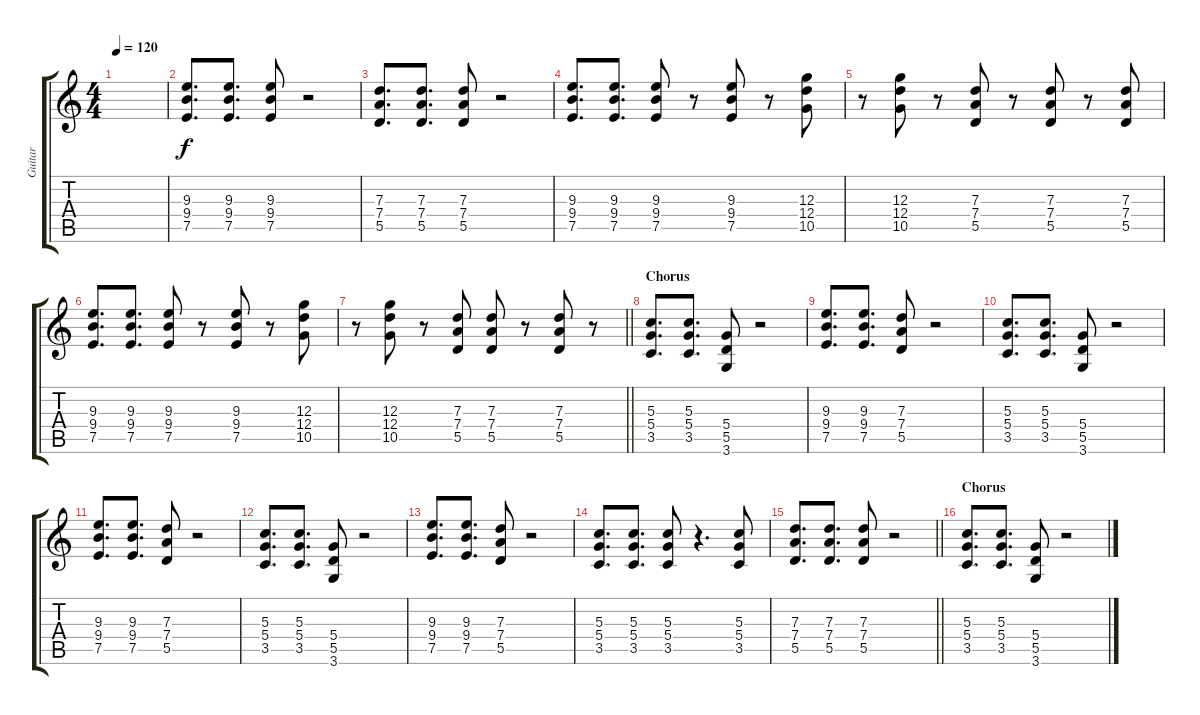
\track ("Guitar" "Guitar") {instrument acousticguitarsteel}
\staff {score tabs}
\tuning (E4 B3 G3 D3 A2 E2) {hide}
\ts (4 4)
\tempo 120
\clef g2
\ks c
|
(9.3 9.4 7.5).8{d} (9.3 9.4 7.5).8{d} (9.3 9.4 7.5).8 r.2 |
(7.3 7.4 5.5).8{d} (7.3 7.4 5.5).8{d} (7.3 7.4 5.5).8 r.2 |
(9.3 9.4 7.5).8{d} (9.3 9.4 7.5).8{d} (9.3 9.4 7.5).8 r.8 (9.3 9.4 7.5).8 r.8 (12.3 12.4 10.5).8 |
r.8 (12.3 12.4 10.5).8 r.8 (7.3 7.4 5.5).8 r.8 (7.3 7.4 5.5).8 r.8 (7.3 7.4 5.5).8 |
(9.3 9.4 7.5).8{d} (9.3 9.4 7.5).8{d} (9.3 9.4 7.5).8 r.8 (9.3 9.4 7.5).8 r.8 (12.3 12.4 10.5).8 |
\barLineRight lightlight
r.8 (12.3 12.4 10.5).8 r.8 (7.3 7.4 5.5).8 (7.3 7.4 5.5).8 r.8 (7.3 7.4 5.5).8 r.8 |
\section ("" "Chorus")
(5.3 5.4 3.5).8{d} (5.3 5.4 3.5).8{d} (5.4 5.5 3.6).8 r.2 |
(9.3 9.4 7.5).8{d} (9.3 9.4 7.5).8{d} (7.3 7.4 5.5).8 r.2 |
(5.3 5.4 3.5).8{d} (5.3 5.4 3.5).8{d} (5.4 5.5 3.6).8 r.2 |
(9.3 9.4 7.5).8{d} (9.3 9.4 7.5).8{d} (7.3 7.4 5.5).8 r.2 |
(5.3 5.4 3.5).8{d} (5.3 5.4 3.5).8{d} (5.4 5.5 3.6).8 r.2 |
(9.3 9.4 7.5).8{d} (9.3 9.4 7.5).8{d} (7.3 7.4 5.5).8 r.2 |
(5.3 5.4 3.5).8{d} (5.3 5.4 3.5).8{d} (5.3 5.4 3.5).8 r.4{d} (5.3 5.4 3.5).8 |
\barLineRight lightlight
(7.3 7.4 5.5).8{d} (7.3 7.4 5.5).8{d} (7.3 7.4 5.5).8 r.2 |
\section ("" "Chorus")
(5.3 5.4 3.5).8{d} (5.3 5.4 3.5).8{d} (5.4 5.5 3.6).8 r.2
